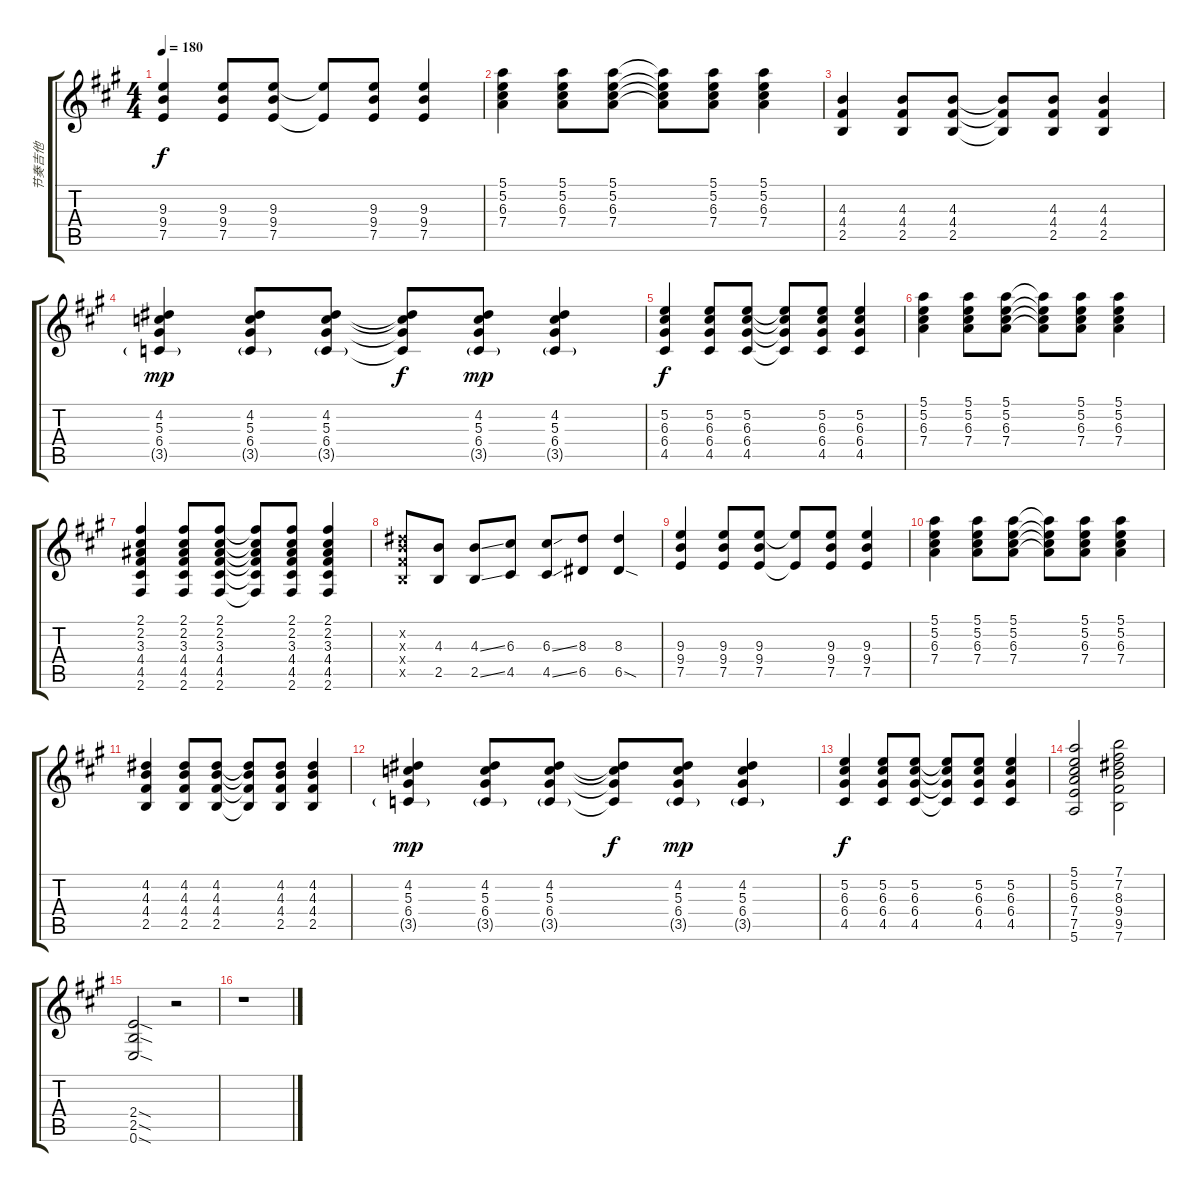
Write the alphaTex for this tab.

\track ("节奏吉他" "节奏吉他") {instrument distortionguitar}
\staff {score tabs}
\tuning (E4 B3 G3 D3 A2 E2) {hide}
\ts (4 4)
\tempo 180
\clef g2
\ks a
(9.3 9.4 7.5).4{dy f} (9.3 9.4 7.5).8 (9.3 9.4 7.5).8 (9.3{t} 7.5{t}).8 (9.3 9.4 7.5).8 (9.3 9.4 7.5).4 |
(5.1 5.2 6.3 7.4).4 (5.1 5.2 6.3 7.4).8 (5.1 5.2 6.3 7.4).8 (5.1{t} 5.2{t} 6.3{t} 7.4{t}).8 (5.1 5.2 6.3 7.4).8 (5.1 5.2 6.3 7.4).4 |
(4.3 4.4 2.5).4 (4.3 4.4 2.5).8 (4.3 4.4 2.5).8 (4.3{t} 4.4{t} 2.5{t}).8 (4.3 4.4 2.5).8 (4.3 4.4 2.5).4 |
(4.2 5.3 6.4 3.5{g}).4{dy mp} (4.2 5.3 6.4 3.5{g}).8 (4.2 5.3 6.4 3.5{g}).8 (4.2{t} 5.3{t} 6.4{t} 3.5{t}).8{dy f} (4.2 5.3 6.4 3.5{g}).8{dy mp} (4.2 5.3 6.4 3.5{g}).4 |
(5.2 6.3 6.4 4.5).4{dy f} (5.2 6.3 6.4 4.5).8 (5.2 6.3 6.4 4.5).8 (5.2{t} 6.3{t} 6.4{t} 4.5{t}).8 (5.2 6.3 6.4 4.5).8 (5.2 6.3 6.4 4.5).4 |
(5.1 5.2 6.3 7.4).4 (5.1 5.2 6.3 7.4).8 (5.1 5.2 6.3 7.4).8 (5.1{t} 5.2{t} 6.3{t} 7.4{t}).8 (5.1 5.2 6.3 7.4).8 (5.1 5.2 6.3 7.4).4 |
(2.1 2.2 3.3 4.4 4.5 2.6).4 (2.1 2.2 3.3 4.4 4.5 2.6).8 (2.1 2.2 3.3 4.4 4.5 2.6).8 (2.1{t} 2.2{t} 3.3{t} 4.4{t} 4.5{t} 2.6{t}).8 (2.1 2.2 3.3 4.4 4.5 2.6).8 (2.1 2.2 3.3 4.4 4.5 2.6).4 |
(4.2{x} 4.3{x} 4.4{x} 2.5{x}).8 (4.3 2.5).8 (4.3{ss} 2.5{ss}).8 (6.3 4.5).8 (6.3{ss} 4.5{ss}).8 (8.3 6.5).8 (8.3 6.5{sod}).4 |
(9.3 9.4 7.5).4 (9.3 9.4 7.5).8 (9.3 9.4 7.5).8 (9.3{t} 7.5{t}).8 (9.3 9.4 7.5).8 (9.3 9.4 7.5).4 |
(5.1 5.2 6.3 7.4).4 (5.1 5.2 6.3 7.4).8 (5.1 5.2 6.3 7.4).8 (5.1{t} 5.2{t} 6.3{t} 7.4{t}).8 (5.1 5.2 6.3 7.4).8 (5.1 5.2 6.3 7.4).4 |
(4.2 4.3 4.4 2.5).4 (4.2 4.3 4.4 2.5).8 (4.2 4.3 4.4 2.5).8 (4.2{t} 4.3{t} 4.4{t} 2.5{t}).8 (4.2 4.3 4.4 2.5).8 (4.2 4.3 4.4 2.5).4 |
(4.2 5.3 6.4 3.5{g}).4{dy mp} (4.2 5.3 6.4 3.5{g}).8 (4.2 5.3 6.4 3.5{g}).8 (4.2{t} 5.3{t} 6.4{t} 3.5{t}).8{dy f} (4.2 5.3 6.4 3.5{g}).8{dy mp} (4.2 5.3 6.4 3.5{g}).4 |
(5.2 6.3 6.4 4.5).4{dy f} (5.2 6.3 6.4 4.5).8 (5.2 6.3 6.4 4.5).8 (5.2{t} 6.3{t} 6.4{t} 4.5{t}).8 (5.2 6.3 6.4 4.5).8 (5.2 6.3 6.4 4.5).4 |
(5.1 5.2 6.3 7.4 7.5 5.6).2 (7.1 7.2 8.3 9.4 9.5 7.6).2 |
(2.4{sod} 2.5{sod} 0.6{sod}).2 r.2 |
r.1
